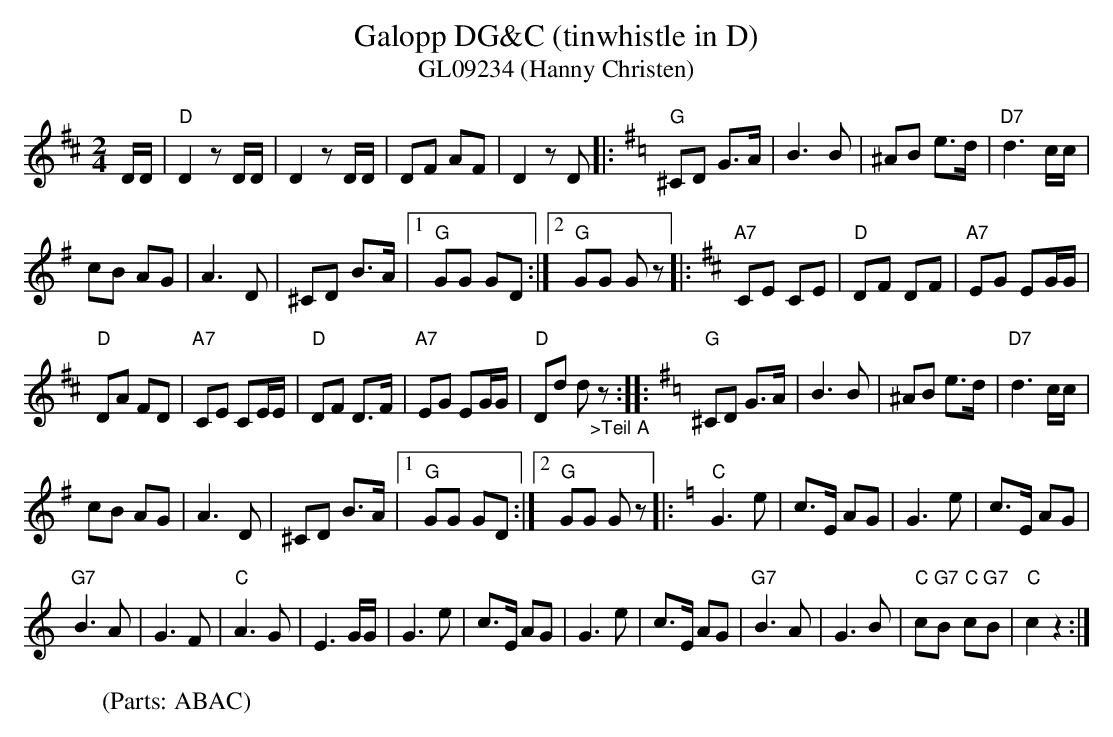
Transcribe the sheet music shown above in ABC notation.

X:1
T:Galopp DG&C (tinwhistle in D)
T:GL09234 (Hanny Christen)
M:2/4
L:1/8
K:D transpose=3%%MIDI gchordon
D/2D/2 | "D"D2zD/2D/2 | D2zD/2D/2 | DF AF | D2zD |: [K:G] "G"^CD G>A | B3B | ^AB e>d | \
"D7"d3c/2c/2 |
cB AG | A3D | ^CD B>A |1 "G"GG GD :|2 "G"GG Gz |: [K:D] "A7"CE CE | "D"DF DF | \
"A7"EG EG/2G/2 |
"D"DA FD | "A7"CE CE/2E/2 | "D"DF D>F | "A7"EG EG/2G/2 | "D"Dd d"_>Teil A"z :: [K:G] \
"G"^CD G>A | B3B | ^AB e>d | \
"D7"d3c/2c/2 |
cB AG | A3D | ^CD B>A |1 "G"GG GD :|2 "G"GG Gz |: [K:C] \
"C"G3e | c>E AG | G3e | c>E AG |
"G7"B3A | G3F | "C"A3G | E3G/2G/2 | \
G3e | c>E AG | G3e | c>E AG | "G7"B3A | G3B | "C"c"G7"B "C"c"G7"B | "C"c2z2 :|
W:(Parts: ABAC)
